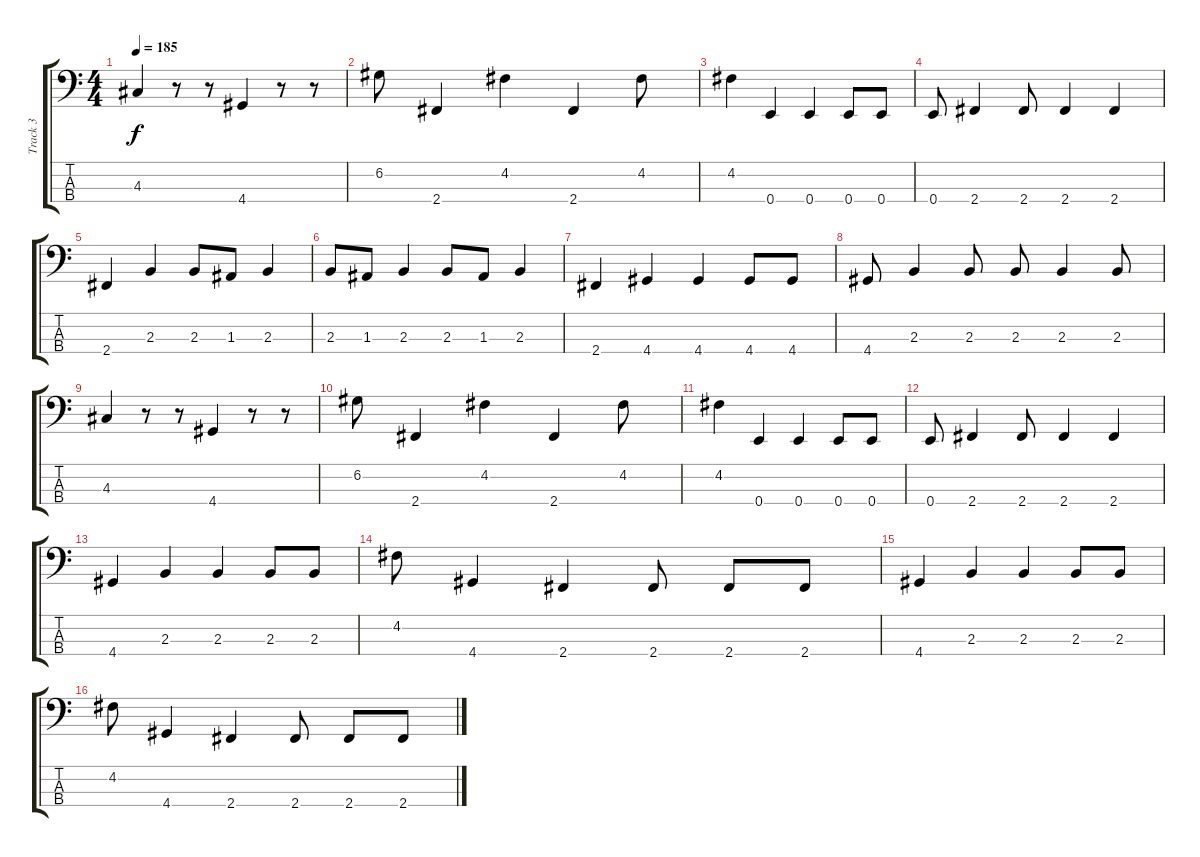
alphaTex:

\track ("Track 3" "Track 3") {instrument electricbasspick}
\staff {score tabs}
\tuning (G2 D2 A1 E1) {hide}
\ts (4 4)
\tempo 185
\clef f4
\ks c
4.3.4{dy f} r.8 r.8 4.4.4 r.8 r.8 |
6.2.8 2.4.4 4.2.4 2.4.4 4.2.8 |
4.2.4 0.4.4 0.4.4 0.4.8 0.4.8 |
0.4.8 2.4.4 2.4.8 2.4.4 2.4.4 |
2.4.4 2.3.4 2.3.8 1.3.8 2.3.4 |
2.3.8 1.3.8 2.3.4 2.3.8 1.3.8 2.3.4 |
2.4.4 4.4.4 4.4.4 4.4.8 4.4.8 |
4.4.8 2.3.4 2.3.8 2.3.8 2.3.4 2.3.8 |
4.3.4 r.8 r.8 4.4.4 r.8 r.8 |
6.2.8 2.4.4 4.2.4 2.4.4 4.2.8 |
4.2.4 0.4.4 0.4.4 0.4.8 0.4.8 |
0.4.8 2.4.4 2.4.8 2.4.4 2.4.4 |
4.4.4 2.3.4 2.3.4 2.3.8 2.3.8 |
4.2.8 4.4.4 2.4.4 2.4.8 2.4.8 2.4.8 |
4.4.4 2.3.4 2.3.4 2.3.8 2.3.8 |
4.2.8 4.4.4 2.4.4 2.4.8 2.4.8 2.4.8
